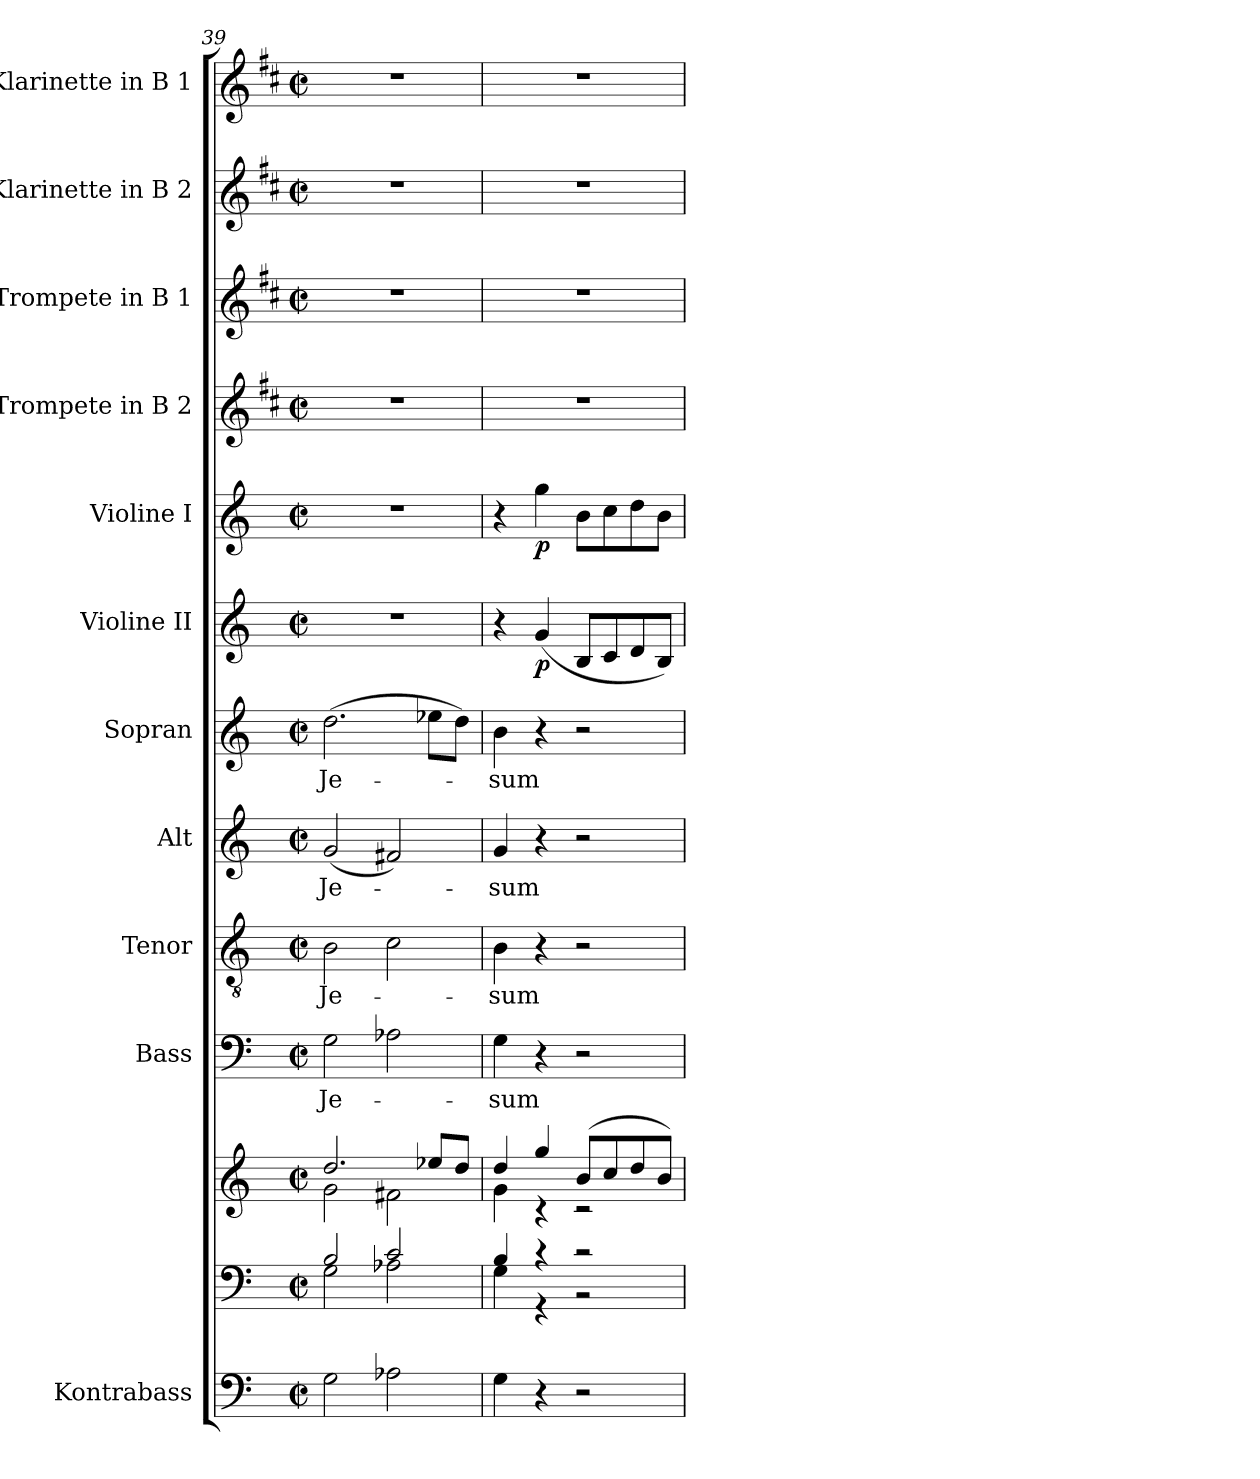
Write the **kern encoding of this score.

**kern	**kern	**kern	**kern	**text	**kern	**text	**kern	**text	**kern	**text	**kern	**dynam	**kern	**dynam	**kern	**kern	**kern	**kern
*part12	*part11	*part11	*part10	*part10	*part9	*part9	*part8	*part8	*part7	*part7	*part6	*part6	*part5	*part5	*part4	*part3	*part2	*part1
*staff13	*staff12	*staff11	*staff10	*staff10	*staff9	*staff9	*staff8	*staff8	*staff7	*staff7	*staff6	*staff6	*staff5	*staff5	*staff4	*staff3	*staff2	*staff1
*I"Kontrabass	*	*	*I"Bass	*	*I"Tenor	*	*I"Alt	*	*I"Sopran	*	*I"Violine II	*	*I"Violine I	*	*I"Trompete in B 2	*I"Trompete in B 1	*I"Klarinette in B 2	*I"Klarinette in B 1
*I'Kb.	*	*	*I'B	*	*I'T	*	*I'A	*	*I'S	*	*I'Vl. II	*	*I'Vl. I	*	*	*	*	*
!!LO:PB:g=z
*clefF4	*clefF4	*clefG2	*clefF4	*	*clefGv2	*	*clefG2	*	*clefG2	*	*clefG2	*	*clefG2	*	*clefG2	*clefG2	*clefG2	*clefG2
*ITrd7c12	*	*	*	*	*	*	*	*	*	*	*	*	*	*	*ITrd1c2	*ITrd1c2	*ITrd1c2	*ITrd1c2
*k[]	*k[]	*k[]	*k[]	*	*k[]	*	*k[]	*	*k[]	*	*k[]	*	*k[]	*	*k[]	*k[]	*k[]	*k[]
*C:	*C:	*C:	*C:	*	*C:	*	*C:	*	*C:	*	*C:	*	*C:	*	*C:	*C:	*C:	*C:
*M2/2	*M2/2	*M2/2	*M2/2	*	*M2/2	*	*M2/2	*	*M2/2	*	*M2/2	*	*M2/2	*	*M2/2	*M2/2	*M2/2	*M2/2
*met(c|)	*met(c|)	*met(c|)	*met(c|)	*	*met(c|)	*	*met(c|)	*	*met(c|)	*	*met(c|)	*	*met(c|)	*	*met(c|)	*met(c|)	*met(c|)	*met(c|)
=39	=39	=39	=39	=39	=39	=39	=39	=39	=39	=39	=39	=39	=39	=39	=39	=39	=39	=39
*	*^	*^	*	*	*	*	*	*	*	*	*	*	*	*	*	*	*	*
!	!	!	!	!	!	!LO:LY:b	!	!LO:LY:b	!	!LO:LY:b	!	!LO:LY:b	!	!	!	!	!	!	!	!
2GG\	2B/	2G\	2.dd/	2g\	2G\	Je-	2B\	Je-	(<2g/	Je-	(>2.dd\	Je-	1r	.	1r	.	1r	1r	1r	1r
2AA-X\	2c/	2A-X\	.	2f#X\	2A-X\	.	2c\	.	2f#X/)	.	.	.	.	.	.	.	.	.	.	.
.	.	.	8ee-X/L	.	.	.	.	.	.	.	8ee-X\L	.	.	.	.	.	.	.	.	.
.	.	.	8dd/J	.	.	.	.	.	.	.	8dd\J)	.	.	.	.	.	.	.	.	.
=40	=40	=40	=40	=40	=40	=40	=40	=40	=40	=40	=40	=40	=40	=40	=40	=40	=40	=40	=40	=40
!	!	!	!	!	!	!LO:LY:b	!	!LO:LY:b	!	!LO:LY:b	!	!LO:LY:b	!	!	!	!	!	!	!	!
4GG\	4B/	4G\	4dd/	4g\	4G\	-sum	4B\	-sum	4g/	-sum	4b\	-sum	4r	.	4r	.	1r	1r	1r	1r
!	!	!	!	!	!	!	!	!	!	!	!	!	!	!LO:DY:b	!	!LO:DY:b	!	!	!	!
4r	4r	4r	4gg/	4rc	4r	.	4r	.	4r	.	4r	.	(<4g/	p	4gg\	p	.	.	.	.
2r	2r	2r	(<8b/L	2rc	2r	.	2r	.	2r	.	2r	.	8B/L	.	8b\L	.	.	.	.	.
.	.	.	8cc/	.	.	.	.	.	.	.	.	.	8c/	.	8cc\	.	.	.	.	.
.	.	.	8dd/	.	.	.	.	.	.	.	.	.	8d/	.	8dd\	.	.	.	.	.
.	.	.	8b/J)	.	.	.	.	.	.	.	.	.	8B/J)	.	8b\J	.	.	.	.	.
*	*v	*v	*	*	*	*	*	*	*	*	*	*	*	*	*	*	*	*	*	*
*	*	*v	*v	*	*	*	*	*	*	*	*	*	*	*	*	*	*	*	*
=	=	=	=	=	=	=	=	=	=	=	=	=	=	=	=	=	=	=
*-	*-	*-	*-	*-	*-	*-	*-	*-	*-	*-	*-	*-	*-	*-	*-	*-	*-	*-
